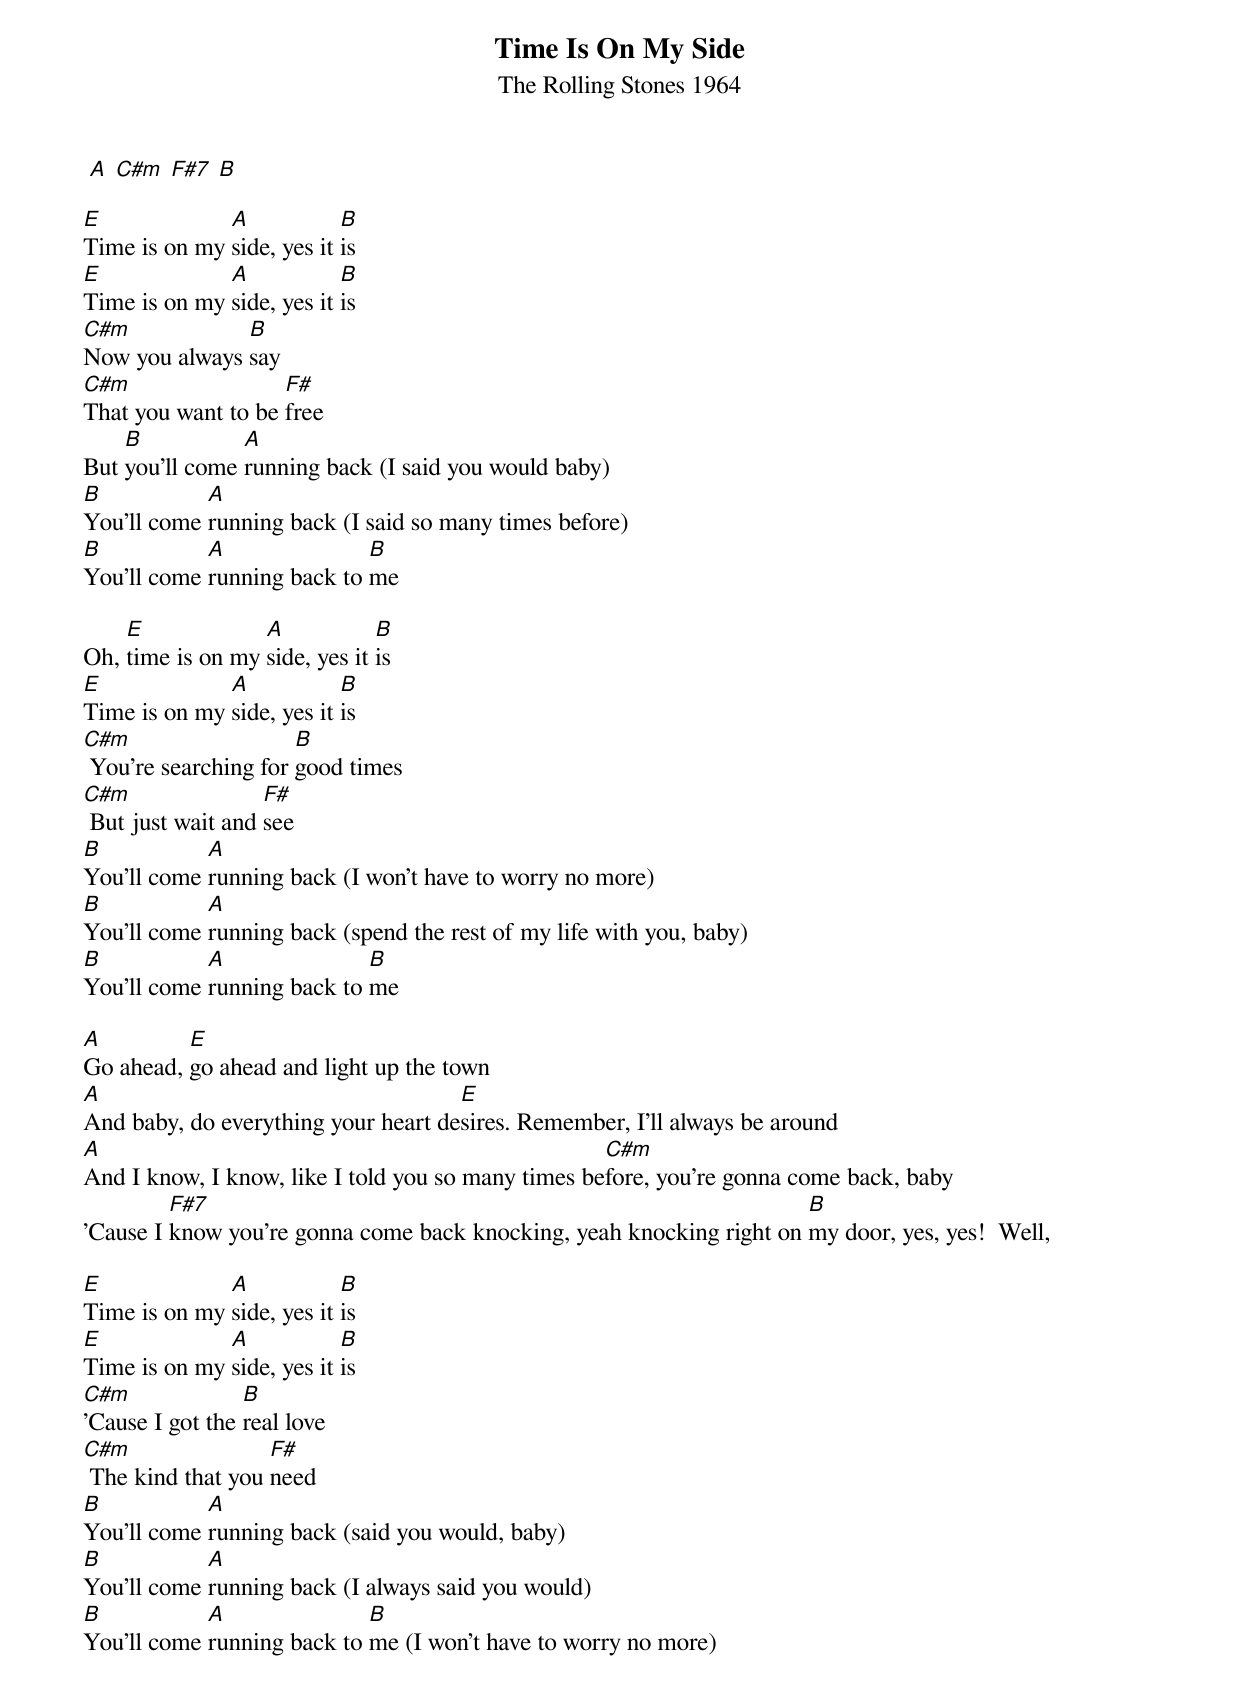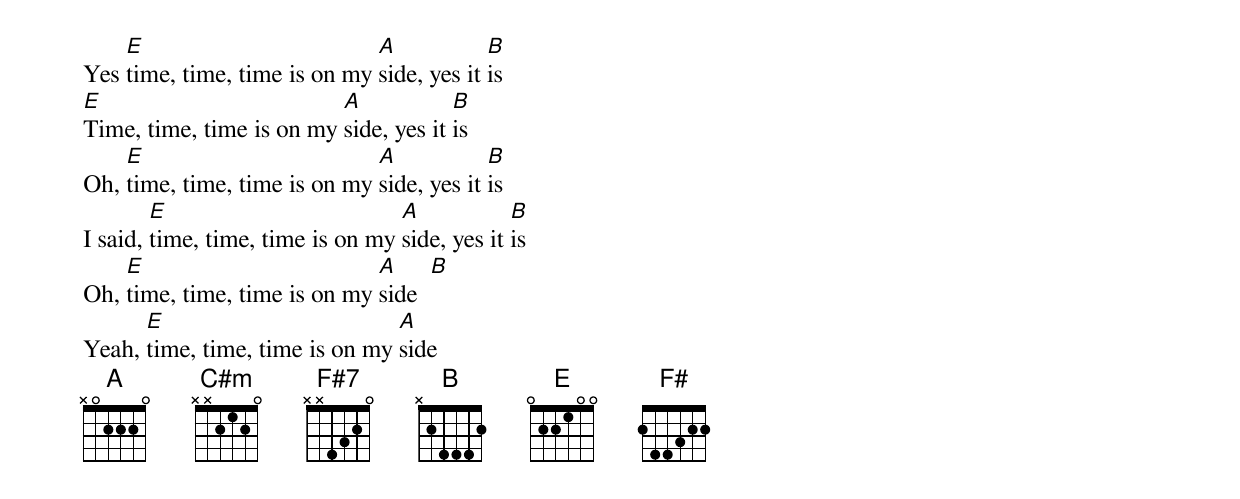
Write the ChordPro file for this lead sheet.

{title: Time Is On My Side}
{subtitle: The Rolling Stones 1964  }
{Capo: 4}

 [A] [C#m] [F#7] [B]

[E]Time is on my [A]side, yes it [B]is
[E]Time is on my [A]side, yes it [B]is
[C#m]Now you always [B]say
[C#m]That you want to be [F#]free
But [B]you'll come [A]running back (I said you would baby)
[B]You'll come [A]running back (I said so many times before)
[B]You'll come [A]running back to [B]me

Oh, [E]time is on my [A]side, yes it [B]is
[E]Time is on my [A]side, yes it [B]is
[C#m] You're searching for [B]good times
[C#m] But just wait and [F#]see
[B]You'll come [A]running back (I won't have to worry no more)
[B]You'll come [A]running back (spend the rest of my life with you, baby)
[B]You'll come [A]running back to [B]me

[A]Go ahead, [E]go ahead and light up the town
[A]And baby, do everything your heart de[E]sires. Remember, I'll always be around
[A]And I know, I know, like I told you so many times be[C#m]fore, you're gonna come back, baby
'Cause I [F#7]know you're gonna come back knocking, yeah knocking right on [B]my door, yes, yes!  Well,

[E]Time is on my [A]side, yes it [B]is
[E]Time is on my [A]side, yes it [B]is
[C#m]'Cause I got the [B]real love
[C#m] The kind that you [F#]need
[B]You'll come [A]running back (said you would, baby)
[B]You'll come [A]running back (I always said you would)
[B]You'll come [A]running back to [B]me (I won't have to worry no more)

Yes [E]time, time, time is on my [A]side, yes it [B]is
[E]Time, time, time is on my [A]side, yes it [B]is
Oh, [E]time, time, time is on my [A]side, yes it [B]is
I said, [E]time, time, time is on my [A]side, yes it [B]is
Oh, [E]time, time, time is on my [A]side  [B]
Yeah, [E]time, time, time is on my [A]side
